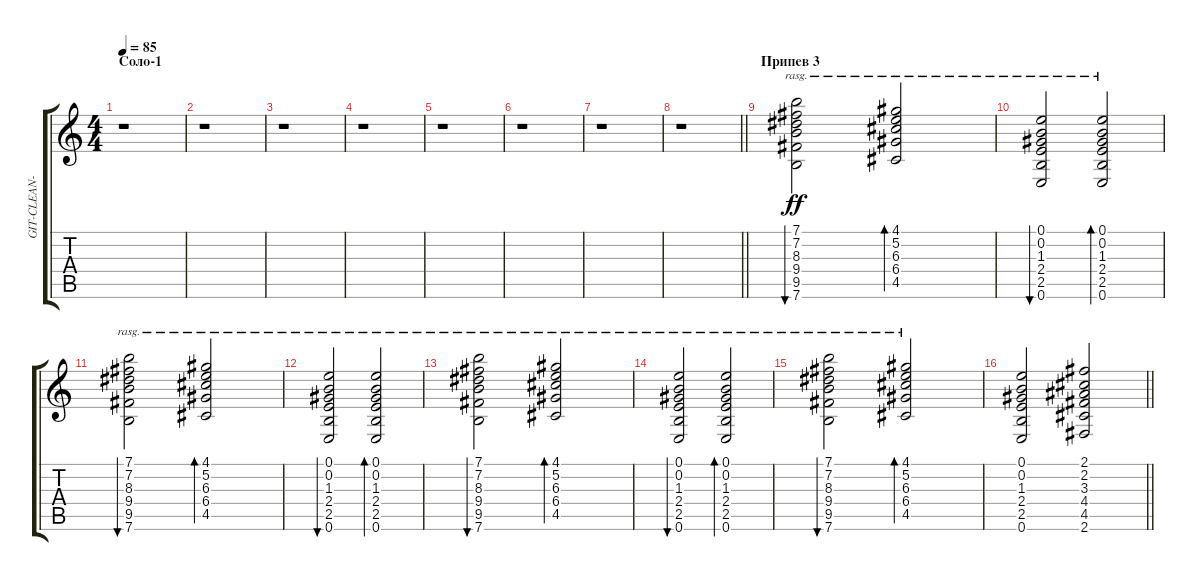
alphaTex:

\track ("GIT-CLEAN-RITM" "GIT-CLEAN-") {instrument electricguitarclean}
\staff {score tabs}
\tuning (E4 B3 G3 D3 A2 E2) {hide}
\ts (4 4)
\section ("" "Соло-1")
\tempo 85
\clef g2
\ks c
r.1{dy f} |
r.1 |
r.1 |
r.1 |
r.1 |
r.1 |
r.1 |
\barLineRight lightlight
r.1 |
\section ("" "Припев 3")
(7.1 7.2 8.3 9.4 9.5 7.6).2{bu 60 rasg ii dy ff} (4.1 5.2 6.3 6.4 4.5).2{bd 60 rasg ii} |
(0.1 0.2 1.3 2.4 2.5 0.6).2{bu 60 rasg ii} (0.1 0.2 1.3 2.4 2.5 0.6).2{bd 60 rasg ii} |
(7.1 7.2 8.3 9.4 9.5 7.6).2{bu 60 rasg ii} (4.1 5.2 6.3 6.4 4.5).2{bd 60 rasg ii} |
(0.1 0.2 1.3 2.4 2.5 0.6).2{bu 60 rasg ii} (0.1 0.2 1.3 2.4 2.5 0.6).2{bd 60 rasg ii} |
(7.1 7.2 8.3 9.4 9.5 7.6).2{bu 60 rasg ii} (4.1 5.2 6.3 6.4 4.5).2{bd 60 rasg ii} |
(0.1 0.2 1.3 2.4 2.5 0.6).2{bu 60 rasg ii} (0.1 0.2 1.3 2.4 2.5 0.6).2{bd 60 rasg ii} |
(7.1 7.2 8.3 9.4 9.5 7.6).2{bu 60 rasg ii} (4.1 5.2 6.3 6.4 4.5).2{bd 60 rasg ii} |
\barLineRight lightlight
(0.1 0.2 1.3 2.4 2.5 0.6).2 (2.1 2.2 3.3 4.4 4.5 2.6).2
